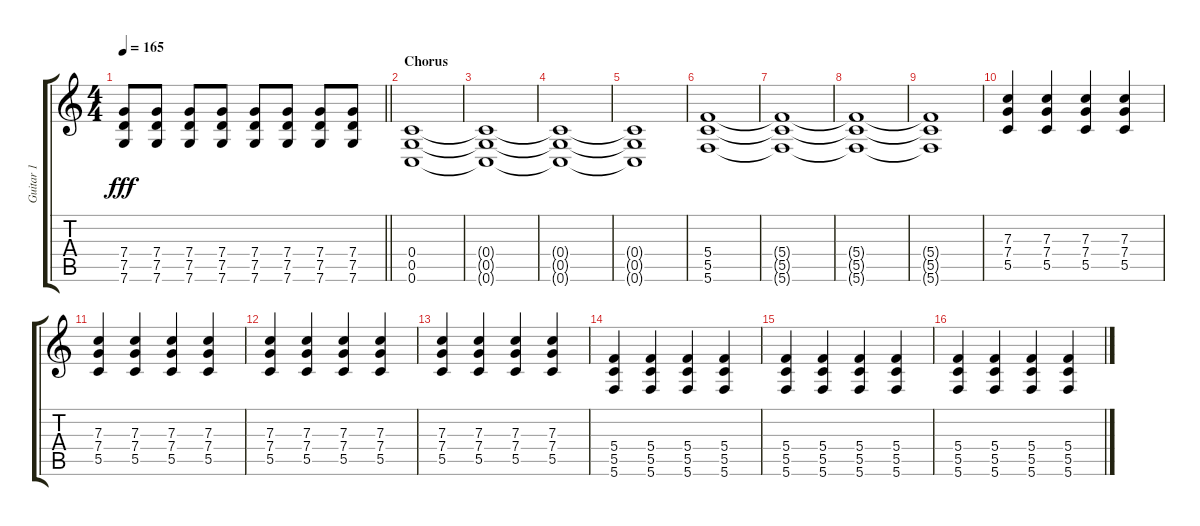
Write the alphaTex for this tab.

\track ("Guitar 1" "Guitar 1") {instrument overdrivenguitar}
\staff {score tabs}
\tuning (D4 A3 F3 C3 G2 C2) {hide}
\ts (4 4)
\tempo 165
\clef g2
\barLineRight lightlight
\ks c
(7.4 7.5 7.6).8{dy fff} (7.4 7.5 7.6).8 (7.4 7.5 7.6).8 (7.4 7.5 7.6).8 (7.4 7.5 7.6).8 (7.4 7.5 7.6).8 (7.4 7.5 7.6).8 (7.4 7.5 7.6).8 |
\section ("" "Chorus")
(0.4 0.5 0.6).1 |
(0.4{t} 0.5{t} 0.6{t}).1 |
(0.4{t} 0.5{t} 0.6{t}).1 |
(0.4{t} 0.5{t} 0.6{t}).1 |
(5.4 5.5 5.6).1 |
(5.4{t} 5.5{t} 5.6{t}).1 |
(5.4{t} 5.5{t} 5.6{t}).1 |
(5.4{t} 5.5{t} 5.6{t}).1 |
(7.3 7.4 5.5).4 (7.3 7.4 5.5).4 (7.3 7.4 5.5).4 (7.3 7.4 5.5).4 |
(7.3 7.4 5.5).4 (7.3 7.4 5.5).4 (7.3 7.4 5.5).4 (7.3 7.4 5.5).4 |
(7.3 7.4 5.5).4 (7.3 7.4 5.5).4 (7.3 7.4 5.5).4 (7.3 7.4 5.5).4 |
(7.3 7.4 5.5).4 (7.3 7.4 5.5).4 (7.3 7.4 5.5).4 (7.3 7.4 5.5).4 |
(5.4 5.5 5.6).4 (5.4 5.5 5.6).4 (5.4 5.5 5.6).4 (5.4 5.5 5.6).4 |
(5.4 5.5 5.6).4 (5.4 5.5 5.6).4 (5.4 5.5 5.6).4 (5.4 5.5 5.6).4 |
(5.4 5.5 5.6).4 (5.4 5.5 5.6).4 (5.4 5.5 5.6).4 (5.4 5.5 5.6).4
